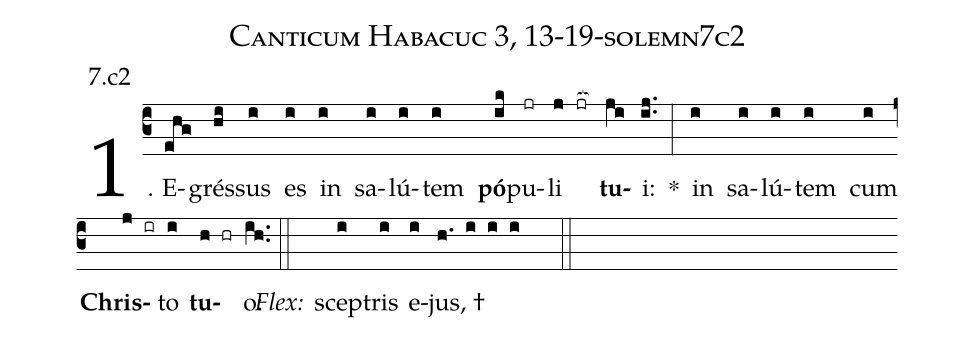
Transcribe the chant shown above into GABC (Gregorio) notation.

name: Canticum Habacuc 3, 13-19-solemn7c2;
annotation: 7.c2;
%%
(c3)1. E(ehg)grés(hi)sus(i) es(i) in(i) sa(i)lú(i)tem(i) <b>pó</b>(ik)pu(jr)li(j jr[ocb:1{]) <b>tu</b>(ji[ocb:0}])i:(ij..) *(:) in(i) sa(i)lú(i)tem(i) cum(i) <b>Chris</b>(j ir)to(i) <b>tu</b>(h hr)o:(ih..) (::)
<i>Flex:</i>()  scep(i)tris(i) e(i)jus, †(h. i i i  ::)
